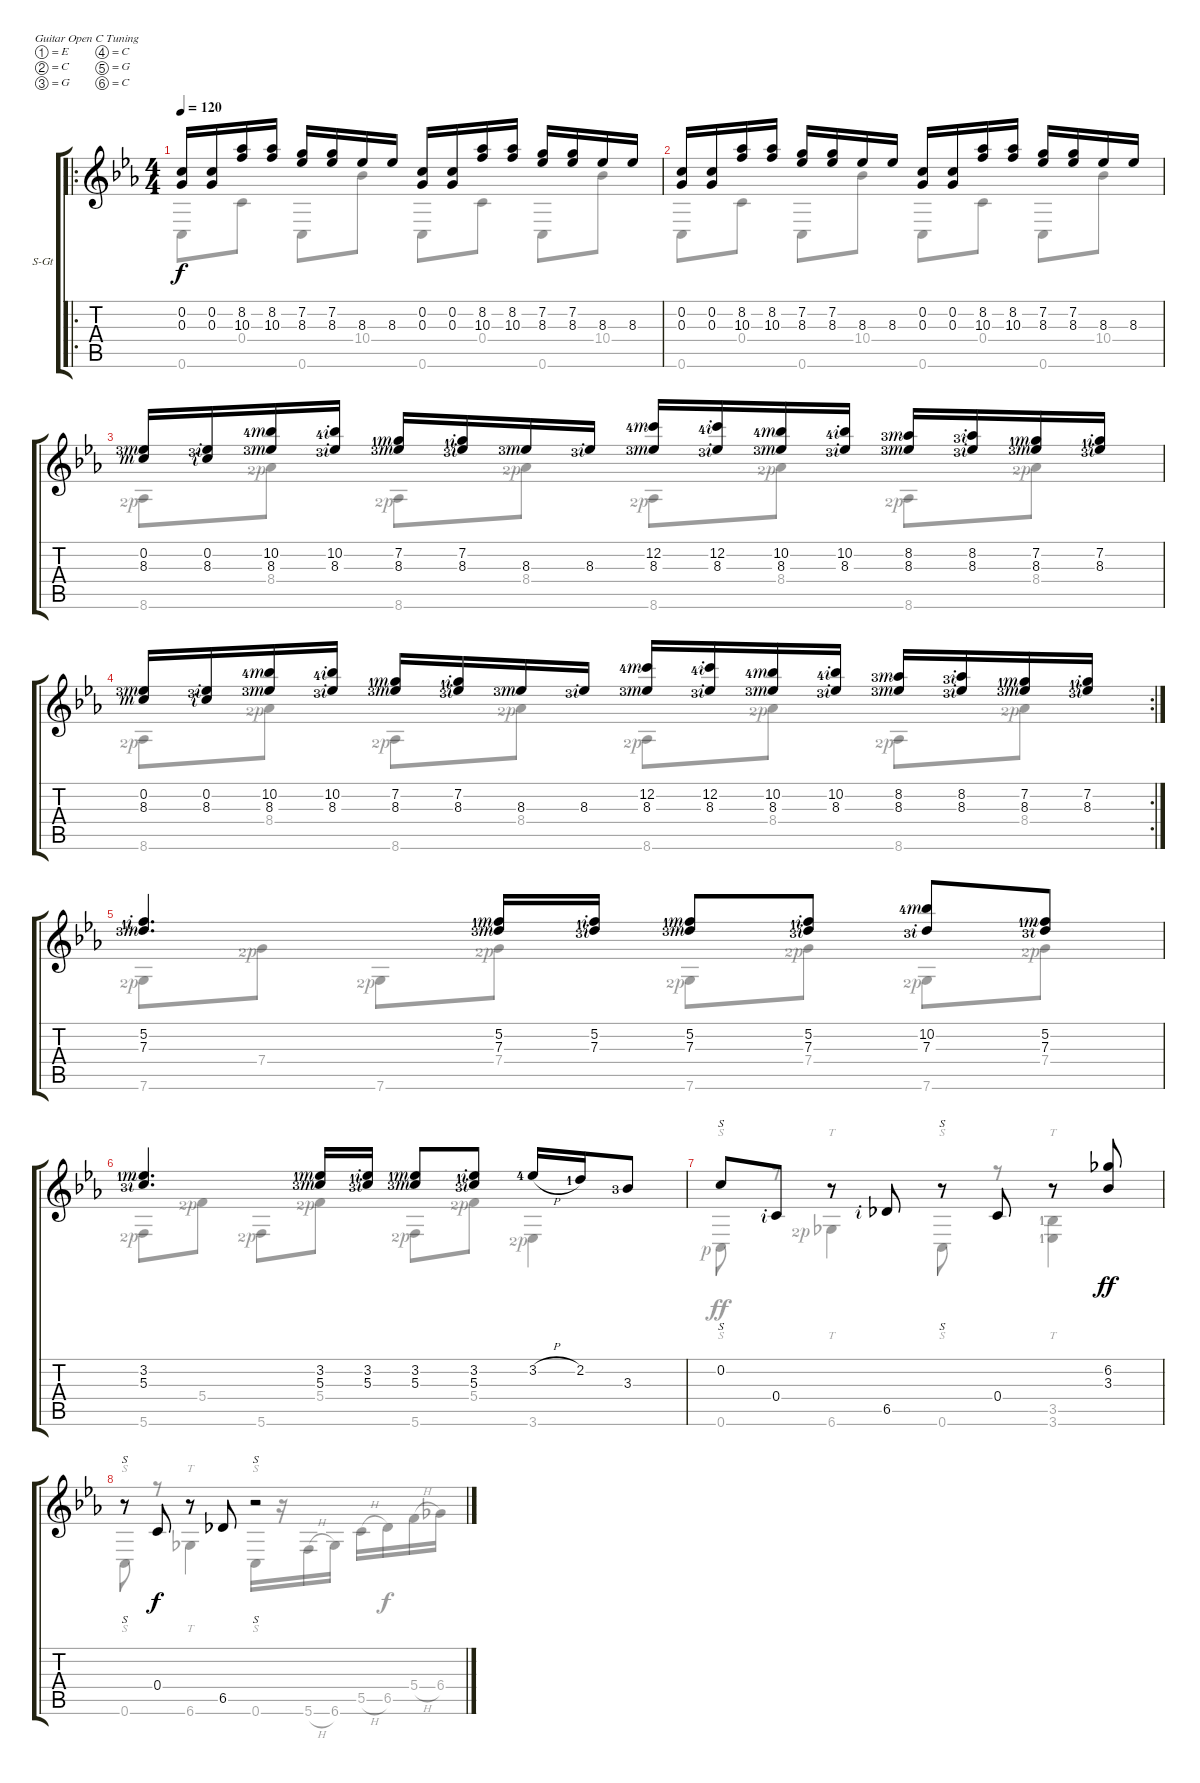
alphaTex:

\bracketExtendMode groupsimilarinstruments
\firstSystemTrackNameOrientation horizontal
\otherSystemsTrackNameOrientation horizontal
\track ("Track 1" "S-Gt") {instrument acousticguitarsteel}
\staff {score tabs}
\tuning (E4 C4 G3 C3 G2 C2)
\voice
\ro
\ts (4 4)
\tempo 120
\clef g2
\ks cminor
(0.2 0.3).16{dy f} (0.2 0.3).16 (8.2 10.3).16 (8.2 10.3).16 (7.2 8.3).16 (7.2 8.3).16 8.3.16 8.3.16 (0.2 0.3).16 (0.2 0.3).16 (8.2 10.3).16 (8.2 10.3).16 (7.2 8.3).16 (7.2 8.3).16 8.3.16 8.3.16 |
(0.2 0.3).16 (0.2 0.3).16 (8.2 10.3).16 (8.2 10.3).16 (7.2 8.3).16 (7.2 8.3).16 8.3.16 8.3.16 (0.2 0.3).16 (0.2 0.3).16 (8.2 10.3).16 (8.2 10.3).16 (7.2 8.3).16 (7.2 8.3).16 8.3.16 8.3.16 |
(0.2{rf 3} 8.3{lf 4 rf 3}).16 (0.2{rf 2} 8.3{lf 4 rf 2}).16 (10.2{lf 5 rf 3} 8.3{lf 4 rf 3}).16 (10.2{lf 5 rf 2} 8.3{lf 4 rf 2}).16 (7.2{lf 2 rf 3} 8.3{lf 4 rf 3}).16 (7.2{lf 2 rf 2} 8.3{lf 4 rf 2}).16 8.3{lf 4 rf 3}.16 8.3{lf 4 rf 2}.16 (12.2{lf 5 rf 3} 8.3{lf 4 rf 3}).16 (12.2{lf 5 rf 2} 8.3{lf 4 rf 2}).16 (10.2{lf 5 rf 3} 8.3{lf 4 rf 3}).16 (10.2{lf 5 rf 2} 8.3{lf 4 rf 2}).16 (8.2{lf 4 rf 3} 8.3{lf 4 rf 3}).16 (8.2{lf 4 rf 2} 8.3{lf 4 rf 2}).16 (7.2{lf 2 rf 3} 8.3{lf 4 rf 3}).16 (7.2{lf 2 rf 2} 8.3{lf 4 rf 2}).16 |
\rc 2
(0.2{rf 3} 8.3{lf 4 rf 3}).16 (0.2{rf 2} 8.3{lf 4 rf 2}).16 (10.2{lf 5 rf 3} 8.3{lf 4 rf 3}).16 (10.2{lf 5 rf 2} 8.3{lf 4 rf 2}).16 (7.2{lf 2 rf 3} 8.3{lf 4 rf 3}).16 (7.2{lf 2 rf 2} 8.3{lf 4 rf 2}).16 8.3{lf 4 rf 3}.16 8.3{lf 4 rf 2}.16 (12.2{lf 5 rf 3} 8.3{lf 4 rf 3}).16 (12.2{lf 5 rf 2} 8.3{lf 4 rf 2}).16 (10.2{lf 5 rf 3} 8.3{lf 4 rf 3}).16 (10.2{lf 5 rf 2} 8.3{lf 4 rf 2}).16 (8.2{lf 4 rf 3} 8.3{lf 4 rf 3}).16 (8.2{lf 4 rf 2} 8.3{lf 4 rf 2}).16 (7.2{lf 2 rf 3} 8.3{lf 4 rf 3}).16 (7.2{lf 2 rf 2} 8.3{lf 4 rf 2}).16 |
(5.2{lf 2 rf 2} 7.3{lf 4 rf 3}).4{d} (5.2{lf 2 rf 3} 7.3{lf 4 rf 3}).16 (5.2{lf 2 rf 2} 7.3{lf 4 rf 2}).16 (5.2{lf 2 rf 3} 7.3{lf 4 rf 3}).8 (5.2{lf 2 rf 2} 7.3{lf 4 rf 2}).8 (10.2{lf 5 rf 3} 7.3{lf 4 rf 2}).8 (5.2{lf 2 rf 3} 7.3{lf 4 rf 2}).8 |
(3.2{lf 2 rf 3} 5.3{lf 4 rf 2}).4{d} (3.2{lf 2 rf 3} 5.3{lf 4 rf 3}).16 (3.2{lf 2 rf 2} 5.3{lf 4 rf 2}).16 (3.2{lf 2 rf 3} 5.3{lf 4 rf 3}).8 (3.2{lf 2 rf 2} 5.3{lf 4 rf 2}).8 3.2{h lf 5}.16 2.2{lf 2}.16 3.3{lf 4}.8 |
\scale
0.518288 0.2.8{s} 0.4{rf 2}.8 r.8 6.5{rf 2}.8 r.8{s} 0.4.8 r.8 (6.2 3.3).8{dy ff} |
\scale
0.481795 r.8{s} 0.4.8{dy f} r.8 6.5.8 r.2{s}
\voice
\clef g2
\ottava regular
\simile none
\ks cminor
0.6.8{dy f} 0.4.8 0.6.8 10.4.8 0.6.8 0.4.8 0.6.8 10.4.8 |
0.6.8 0.4.8 0.6.8 10.4.8 0.6.8 0.4.8 0.6.8 10.4.8 |
8.6{lf 3 rf 1}.8 8.4{lf 3 rf 1}.8 8.6{lf 3 rf 1}.8 8.4{lf 3 rf 1}.8 8.6{lf 3 rf 1}.8 8.4{lf 3 rf 1}.8 8.6{lf 3 rf 1}.8 8.4{lf 3 rf 1}.8 |
8.6{lf 3 rf 1}.8 8.4{lf 3 rf 1}.8 8.6{lf 3 rf 1}.8 8.4{lf 3 rf 1}.8 8.6{lf 3 rf 1}.8 8.4{lf 3 rf 1}.8 8.6{lf 3 rf 1}.8 8.4{lf 3 rf 1}.8 |
7.6{lf 3 rf 1}.8 7.4{lf 3 rf 1}.8 7.6{lf 3 rf 1}.8 7.4{lf 3 rf 1}.8 7.6{lf 3 rf 1}.8 7.4{lf 3 rf 1}.8 7.6{lf 3 rf 1}.8 7.4{lf 3 rf 1}.8 |
5.6{lf 3 rf 1}.8 5.4{lf 3 rf 1}.8 5.6{lf 3 rf 1}.8 5.4{lf 3 rf 1}.8 5.6{lf 3 rf 1}.8 5.4{lf 3 rf 1}.8 3.6{lf 3 rf 1}.4 |
\scale
0.518288 0.6{rf 1}.8{s dy ff} r.8 6.6{lf 3 rf 1}.4{tt} 0.6.8{s} r.8 (3.5{lf 2} 3.6{lf 2}).4{tt} |
\scale
0.481795 0.6.8{s} r.8 6.6.4{tt} 0.6.16{s} r.16 5.6{h}.16 6.6.16 5.5{h}.16 6.5.16{dy f} 5.4{h}.16 6.4.16
